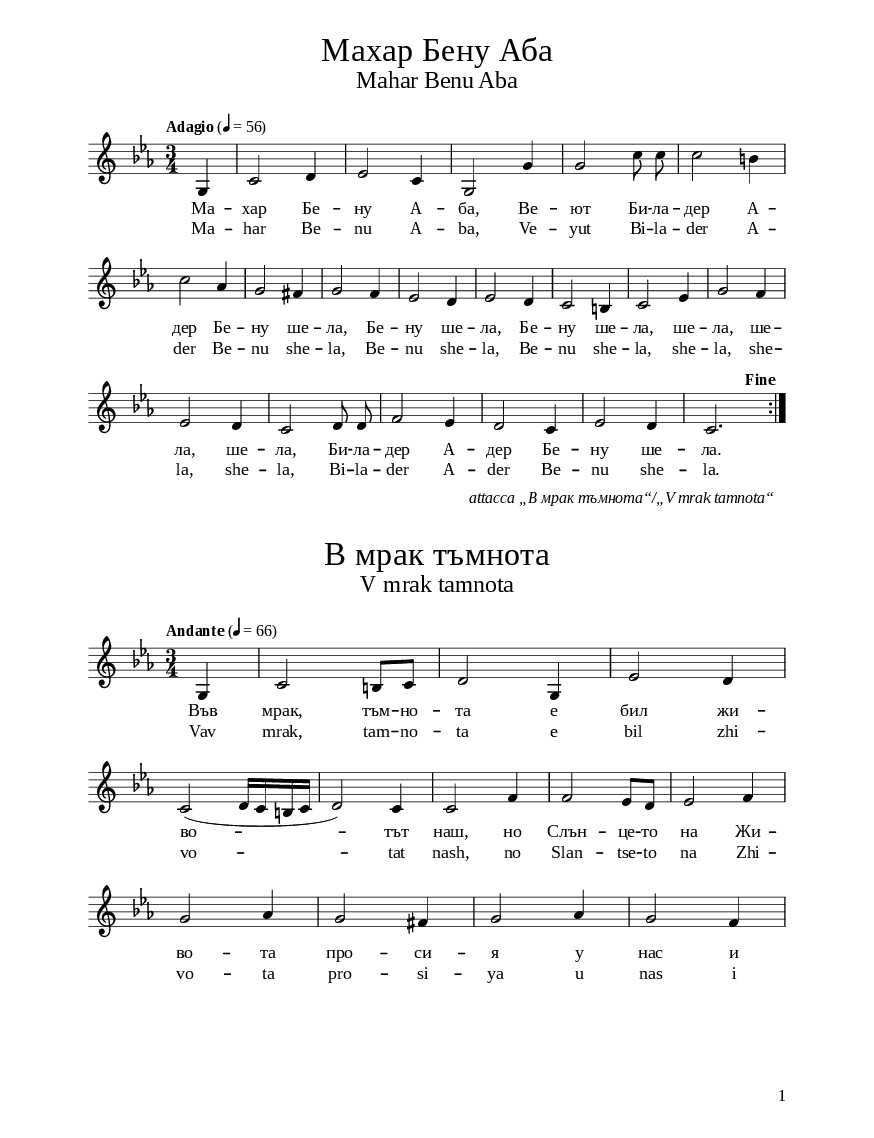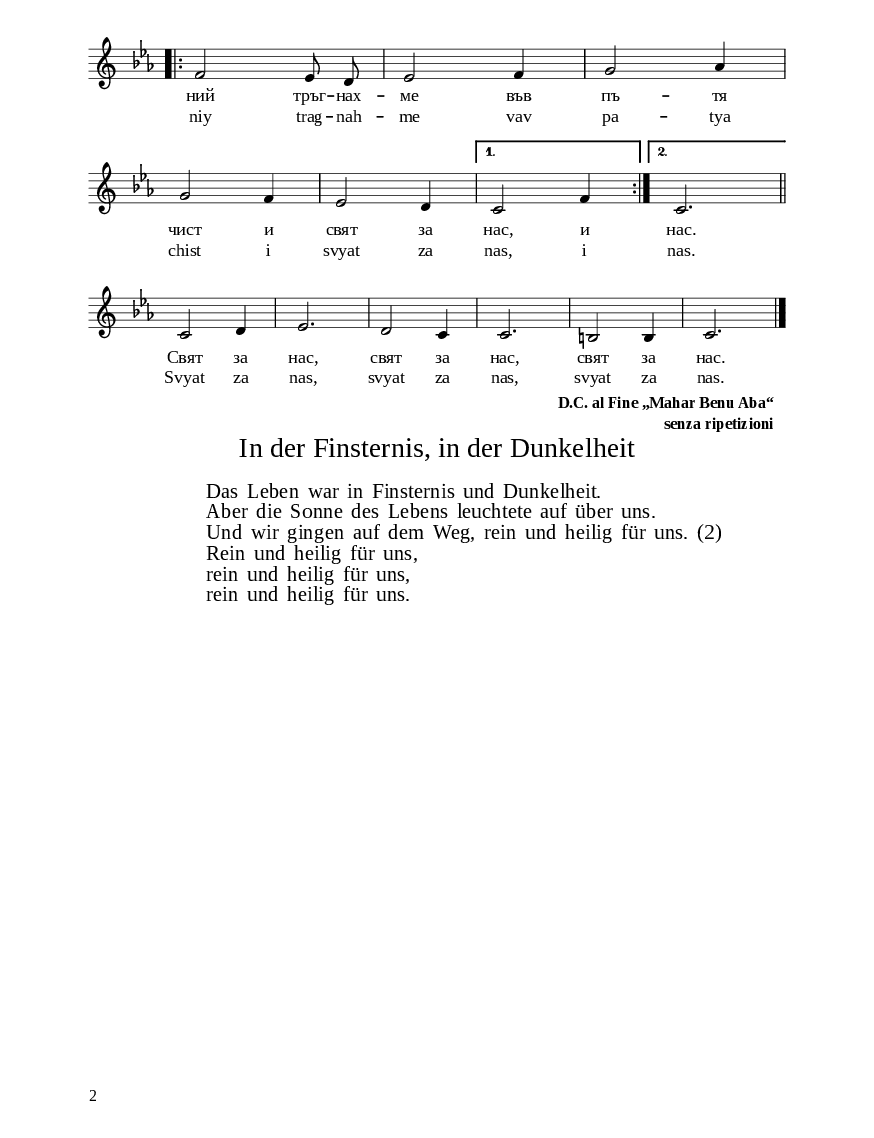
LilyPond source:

\version "2.24.0"

% include paper part and global functions
\include "include/globals.ily"

\bookpart {
  \include "include/bookpart-paper.ily"
  \score {
    \include "include/score-layout.ily"

    \new Voice \relative c' {
      \clef treble
      \key c \minor
      \time 3/4
      \tempoFunc "Adagio" 4 "56"

      \autoBeamOff

      \partial 4

      \repeat volta 2 {
        g4 | c2 d4 | es2 c 4 |  g2 g'4 | g2 c8 c8 | c2 b4 |\break  c2 as4 | 


        g2 fis4 |g2 f4 | es2 d4 |  es2 d4 | c2 b4 | c2 es4 | g2 f4 | \break

        es2 d4 | c2 d8 d | f2 es4 | d2 c4 | es2 d4 | \tempo "          Fine" c2. 
      }

    }

    \addlyrics {
      Ма -- хар Бе -- ну А -- ба, Ве -- ют
      Би -- ла -- дер А -- дер Бе -- ну ше -- ла,
      Бе -- ну ше -- ла, Бе -- ну ше -- ла,
      ше -- ла, ше -- ла, ше -- ла,
      Би -- ла -- дер А -- дер Бе -- ну ше -- ла.
    }
      
    \addlyrics {
        Ma -- har Be -- nu A -- ba, Ve -- yut
        Bi -- la -- der A -- der Be -- nu she -- la,
        Be -- nu she -- la, Be -- nu she -- la,
        she -- la, she -- la, she -- la,
        Bi -- la -- der A -- der Be -- nu she -- la.
    }

    \header {
       title = \titleFunc "Махар Бену Аба" "Mahar Benu Aba"
    }

    \midi{}

  } % score
  
  \markup \italic \dc-one-nobold "attacca „В мрак тъмнота“/„V mrak tamnota“"
  
  
  \score {
      \include "include/score-layout.ily"


    \new Voice \absolute {
      \clef treble
      \key c \minor
      \time 3/4
      \tempoFunc "Andante" 4 "66"

      \partial 4

      g4  | c'2 b8 c' | d'2 g4 | es'2 d'4 | \break c'2 ( d'16 c' b c'  |

      d'2 ) c'4 | c'2 f'4 | f'2 es'8 d' | es'2 f'4 |\break g'2 as'4 

      g'2 fis'4 | g'2 as'4 | g'2 f'4 \pageBreak | \autoBeamOff \repeat volta 2 {
        f'2 es'8 d' |  es'2 f'4

        g'2 as'4 \break  | g'2 f'4 | es'2 d'4 
      }  \alternative { { c'2 f'4 } {  c'2. } } \bar "||"  \break  |

      c'2 d'4 |  es'2. |  d'2 c'4 | c'2. | b2 b4 | c'2. | \bar "|."
    }

    \addlyrics {
      Във мрак, тъм
      -- но -- та е бил жи -- во -- тът наш, но Слън
      -- це -- то на Жи -- во -- та про -- си -- я у
      нас и ний тръг -- нах -- ме във пъ -- тя чист
      и свят за нас, и нас. Свят за нас, свят за
      нас, свят за нас.
    }
    \addlyrics {
      Vav mrak, tam -- no -- ta e bil zhi -- vo -- tat nash, no Slan
      -- tse -- to na Zhi -- vo -- ta pro -- si -- ya u nas i niy trag --
      nah -- me vav pa -- tya chist i svyat za nas, i nas. Svyat za
      nas, svyat za nas, svyat za nas.}

      \header {
        title = \titleFunc "В мрак тъмнота" "V mrak tamnota"
      }

      \midi{}

    }

   \markup \dc-two "D.C. al Fine „Mahar Benu Aba“" "senza ripetizioni"
    


    % include foreign translation(s) of the song
    \version "2.20.0"

\markup \fill-line { \fontsize #deTitleFontSize "In der Finsternis, in der Dunkelheit" }
\markup \null
\markup \null
\markup \fontsize #deCoupletFontSize {
  \hspace #10
  \override #`(baseline-skip . ,deCoupletBaselineSkip)

  \column {
    \line { " " Das Leben war in Finsternis und Dunkelheit. }

    \line { " " Aber die Sonne des Lebens leuchtete auf über uns.}

    \line { " " Und wir gingen auf dem Weg, rein und heilig für uns. (2)}

    \line { " " Rein und heilig für uns,}

    \line { " "rein und heilig für uns, }
    \line { " " rein und heilig für uns. }

  }


}


    } % bookpart
